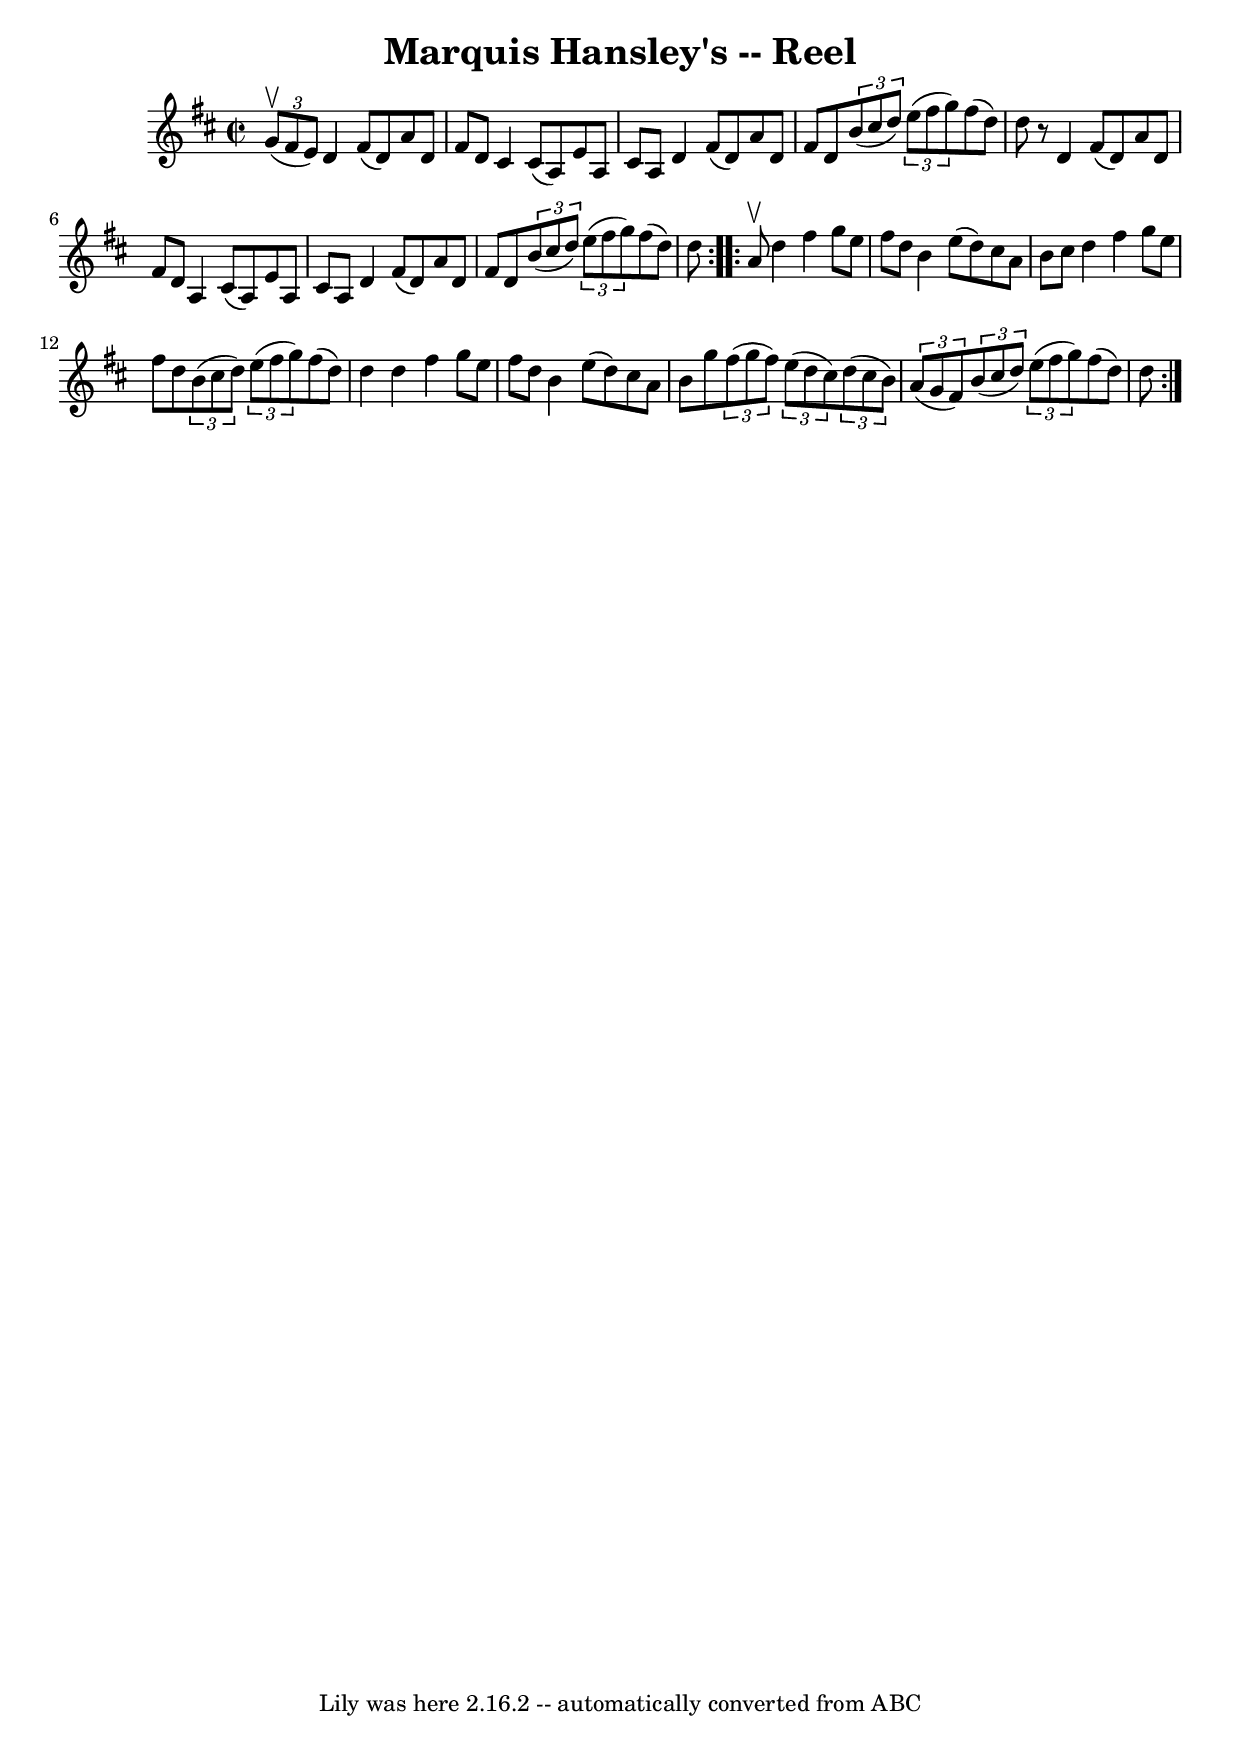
\version "2.16.2"
\include "Mammoth.ily"
\header {
	%% book = "Ryan's Mammoth Collection"
	crossRefNumber = "1"
	footnotes = "\\\\272"
	origin = "SCOTCH"
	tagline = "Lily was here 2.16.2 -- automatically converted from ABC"
	title = "Marquis Hansley's -- Reel"
}
voicedefault =  {


\repeat volta 2 {
\override Staff.TimeSignature #'style = #'C
 \time 2/2 
\key d \major   \times 2/3 { g'8^\upbow(fis'8 e'8) } 
|
 d'4 fis'8 (d'8) a'8 d'8 fis'8 d'8    |
  
 cis'4 cis'8 (a8) e'8 a8 cis'8 a8    |
 d'4    
fis'8 (d'8) a'8 d'8 fis'8 d'8    |
     \times 2/3 {   
b'8 (cis''8 d''8) }   \times 2/3 { e''8 (fis''8 g''8) }   
fis''8 (d''8) d''8    r8   |
 d'4 fis'8 (d'8) a'8  
 d'8 fis'8 d'8    |
 a4 cis'8 (a8) e'8 a8 cis'8 
 a8    |
 d'4 fis'8 (d'8) a'8 d'8 fis'8 d'8    
|
     \times 2/3 { b'8 (cis''8 d''8) }   \times 2/3 { e''8 
(fis''8 g''8) } fis''8 (d''8) d''8    }     
\repeat volta 2 { a'8^\upbow |
 d''4 fis''4 g''8 e''8    
fis''8 d''8    |
 b'4 e''8 (d''8) cis''8 a'8 b'8    
cis''8    |
 d''4 fis''4 g''8 e''8 fis''8 d''8    
|
   \times 2/3 { b'8 (cis''8 d''8) }   \times 2/3 { e''8 (
 fis''8 g''8) } fis''8 (d''8) d''4    |
 d''4    
fis''4 g''8 e''8 fis''8 d''8    |
 b'4 e''8 (d''8) 
 cis''8 a'8 b'8 g''8    |
   \times 2/3 { fis''8 (g''8    
fis''8) }   \times 2/3 { e''8 (d''8 cis''8) }   \times 2/3 {   
d''8 (cis''8 b'8) }   \times 2/3 { a'8 (g'8 fis'8) }   
|
       \times 2/3 { b'8 (cis''8 d''8) }   \times 2/3 {   
e''8 (fis''8 g''8) } fis''8 (d''8) d''8    }   
}

\score{
    <<

	\context Staff="default"
	{
	    \voicedefault 
	}

    >>
	\layout {
	}
	\midi {}
}
